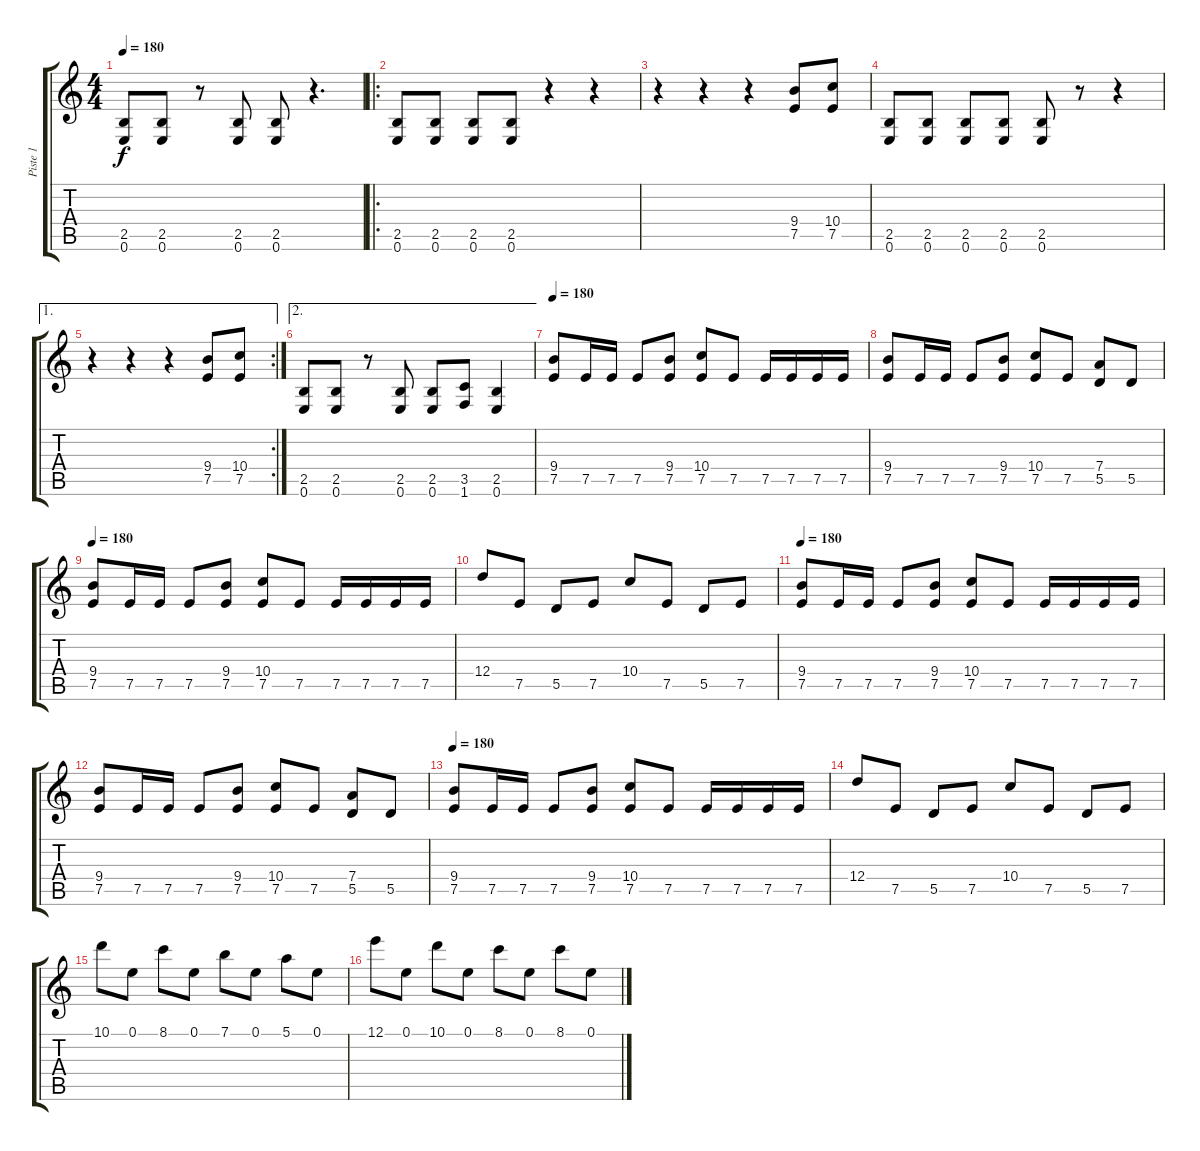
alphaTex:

\track ("Piste 1" "Piste 1") {instrument overdrivenguitar}
\staff {score tabs}
\tuning (E4 B3 G3 D3 A2 E2) {hide}
\ts (4 4)
\tempo 180
\clef g2
\ks c
(2.5 0.6).8{dy f} (2.5 0.6).8 r.8 (2.5 0.6).8 (2.5 0.6).8 r.4{d} |
\ro
(2.5 0.6).8 (2.5 0.6).8 (2.5 0.6).8 (2.5 0.6).8 r.4 r.4 |
r.4 r.4 r.4 (9.4 7.5).8 (10.4 7.5).8 |
(2.5 0.6).8 (2.5 0.6).8 (2.5 0.6).8 (2.5 0.6).8 (2.5 0.6).8 r.8 r.4 |
\ae 1
\rc 2
r.4 r.4 r.4 (9.4 7.5).8 (10.4 7.5).8 |
\ae 2
(2.5 0.6).8 (2.5 0.6).8 r.8 (2.5 0.6).8 (2.5 0.6).8 (3.5 1.6).8 (2.5 0.6).4 |
\tempo 180
(9.4 7.5).8 7.5.16 7.5.16 7.5.8 (9.4 7.5).8 (10.4 7.5).8 7.5.8 7.5.16 7.5.16 7.5.16 7.5.16 |
(9.4 7.5).8 7.5.16 7.5.16 7.5.8 (9.4 7.5).8 (10.4 7.5).8 7.5.8 (7.4 5.5).8 5.5.8 |
\tempo 180
(9.4 7.5).8 7.5.16 7.5.16 7.5.8 (9.4 7.5).8 (10.4 7.5).8 7.5.8 7.5.16 7.5.16 7.5.16 7.5.16 |
12.4.8 7.5.8 5.5.8 7.5.8 10.4.8 7.5.8 5.5.8 7.5.8 |
\tempo 180
(9.4 7.5).8 7.5.16 7.5.16 7.5.8 (9.4 7.5).8 (10.4 7.5).8 7.5.8 7.5.16 7.5.16 7.5.16 7.5.16 |
(9.4 7.5).8 7.5.16 7.5.16 7.5.8 (9.4 7.5).8 (10.4 7.5).8 7.5.8 (7.4 5.5).8 5.5.8 |
\tempo 180
(9.4 7.5).8 7.5.16 7.5.16 7.5.8 (9.4 7.5).8 (10.4 7.5).8 7.5.8 7.5.16 7.5.16 7.5.16 7.5.16 |
12.4.8 7.5.8 5.5.8 7.5.8 10.4.8 7.5.8 5.5.8 7.5.8 |
10.1.8 0.1.8 8.1.8 0.1.8 7.1.8 0.1.8 5.1.8 0.1.8 |
12.1.8 0.1.8 10.1.8 0.1.8 8.1.8 0.1.8 8.1.8 0.1.8
